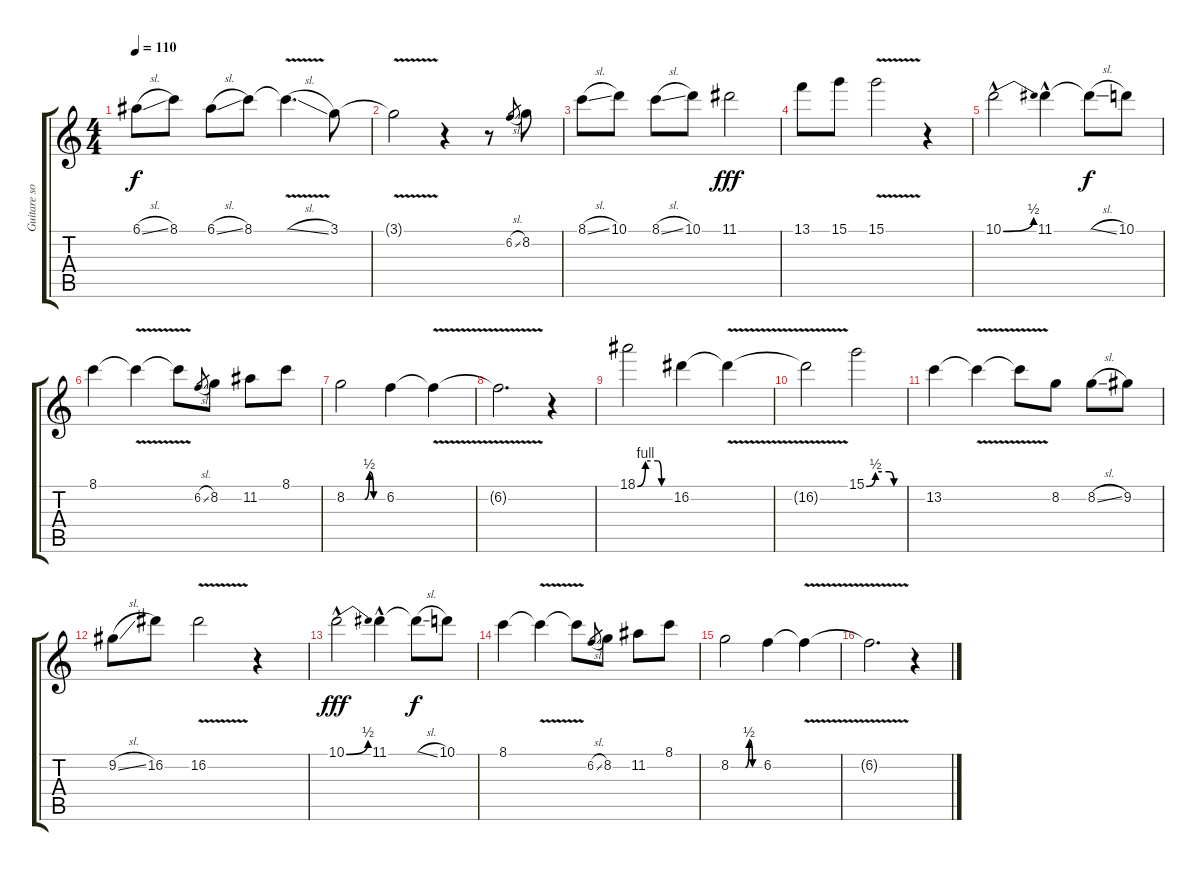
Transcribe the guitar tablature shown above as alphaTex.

\track ("Guitare solo" "Guitare so") {instrument overdrivenguitar}
\staff {score tabs}
\tuning (E4 B3 G3 D3 A2 E2) {hide}
\ts (4 4)
\tempo 110
\clef g2
\ks c
6.1{sl}.8{dy f} 8.1.8 6.1{sl}.8 8.1.8 8.1{v sl t}.4{d} 3.1.8 |
3.1{v t}.2 r.4 r.8 6.2{sl}.8{gr} 8.2.8 |
8.1{sl}.8 10.1.8 8.1{sl}.8 10.1.8 11.1.2{dy fff} |
13.1.8 15.1.8 15.1{v}.2 r.4 |
10.1{be (bend 0 0 60 2) hac}.2{volume 16} 11.1{hac}.4 11.1{sl t}.8{dy f} 10.1.8 |
8.1.4 8.1{v t}.4 8.1{t}.8 6.2{sl}.8{gr} 8.2.8 11.2.8 8.1.8 |
8.2{be (custom 0 0 30 0 38 2 45 0 60 0)}.2 6.2.4 6.2{v t}.4 |
6.2{t}.2{d} r.4 |
18.1{be (custom 0 0 15 4 38 4 45 0 60 0)}.2 16.2.4 16.2{v t}.4 |
16.2{t}.2 15.1{be (custom 0 0 15 2 37 2 45 0 60 0)}.2 |
13.2.4 13.2{v t}.4 13.2{t}.8 8.2.8 8.2{sl}.8 9.2.8 |
9.2{sl}.8 16.2.8 16.2{v}.2 r.4 |
10.1{be (bend 0 0 60 2) hac}.2{dy fff} 11.1{hac}.4 11.1{sl t}.8{dy f} 10.1.8 |
8.1.4 8.1{v t}.4 8.1{t}.8 6.2{sl}.8{gr} 8.2.8 11.2.8 8.1.8 |
8.2{be (custom 0 0 30 0 38 2 45 0 60 0)}.2 6.2.4 6.2{v t}.4 |
6.2{t}.2{d} r.4
